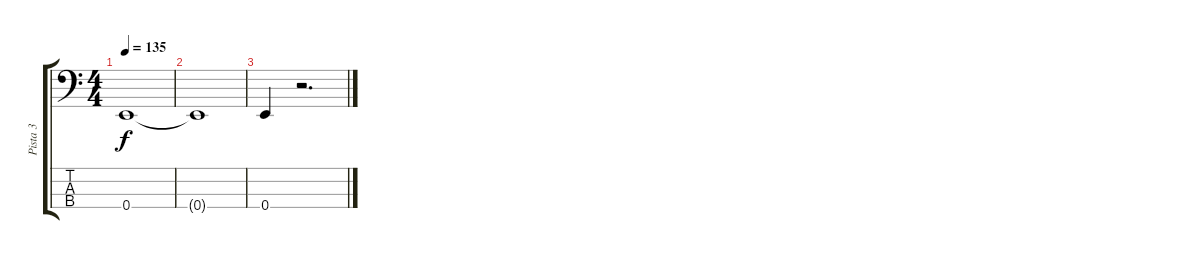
\track ("Pista 3" "Pista 3") {instrument electricbasspick}
\staff {score tabs}
\tuning (G2 D2 A1 E1) {hide}
\ts (4 4)
\tempo 135
\clef f4
\ks c
0.4.1{dy f} |
0.4{t}.1 |
0.4.4 r.2{d}
